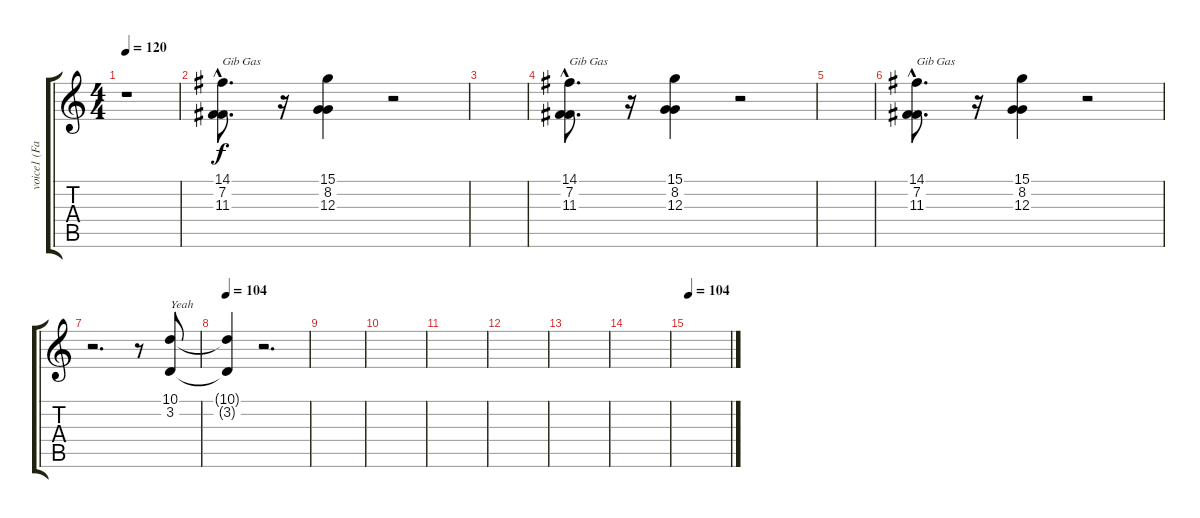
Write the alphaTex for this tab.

\track ("voice1 (Farin)" "voice1 (Fa") {instrument pad7halo}
\staff {score tabs}
\tuning (E4 B3 G3 D3 A2 E2) {hide}
\ts (4 4)
\tempo 120
\clef g2
\ks c
r.1{dy f} |
(14.1{hac} 7.2{hac} 11.3{hac}).8{d txt "Gib Gas"} r.16 (15.1 8.2 12.3).4 r.2 |
|
(14.1{hac} 7.2{hac} 11.3{hac}).8{d txt "Gib Gas"} r.16 (15.1 8.2 12.3).4 r.2 |
|
(14.1{hac} 7.2{hac} 11.3{hac}).8{d txt "Gib Gas"} r.16 (15.1 8.2 12.3).4 r.2 |
r.2{d} r.8 (10.1 3.2).8{txt "Yeah"} |
\tempo 104
(10.1{t} 3.2{t}).4 r.2{d} |
|
|
|
|
|
|
\tempo 104
